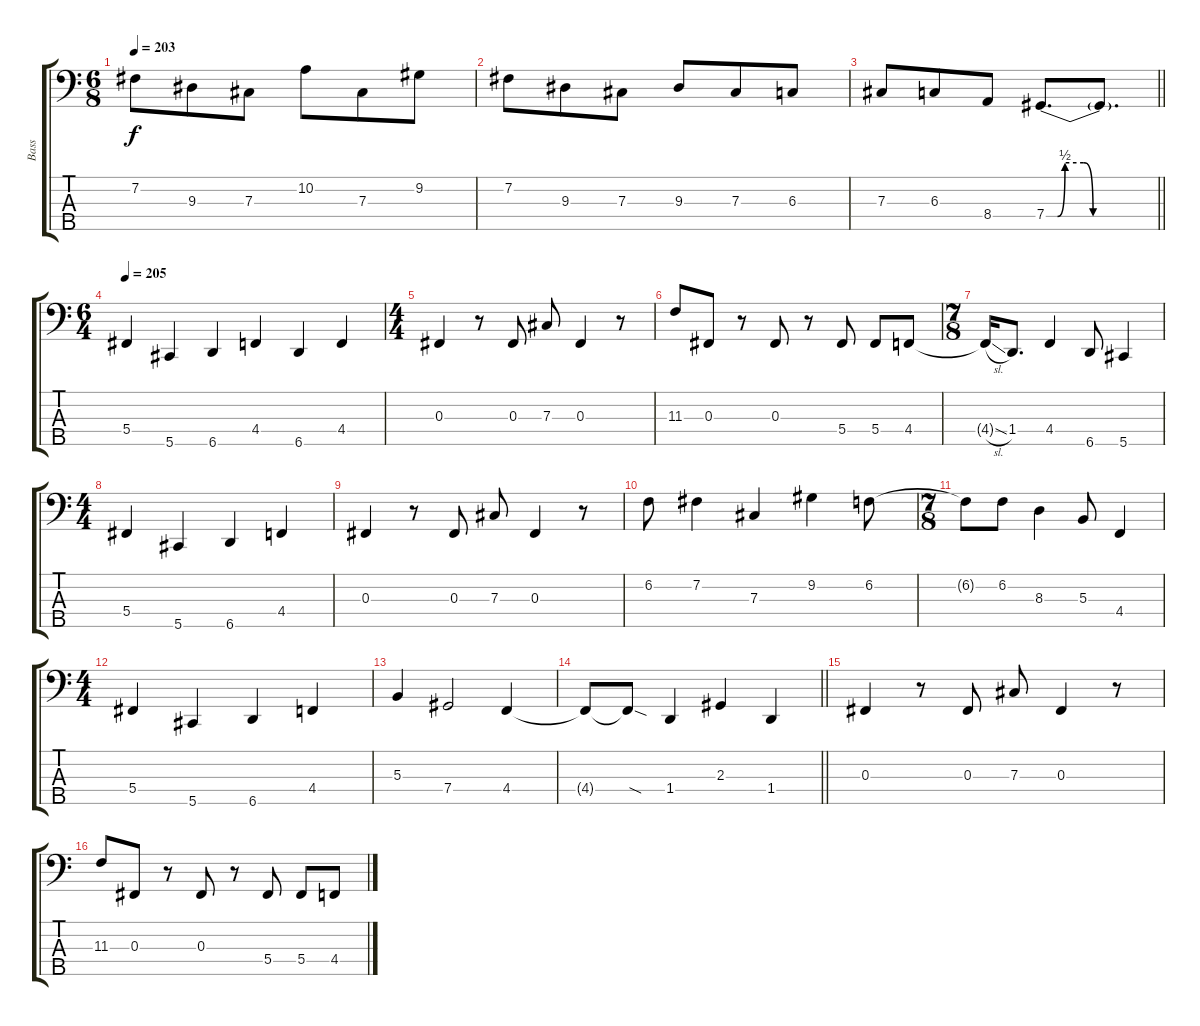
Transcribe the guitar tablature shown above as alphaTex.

\track ("Bass" "Bass") {instrument electricbassfinger}
\staff {score tabs}
\tuning (E2 B1 Gb1 Db1 Ab0) {hide}
\ts (6 8)
\tempo 203
\clef f4
\ks c
7.2.8{dy f} 9.3.8 7.3.8 10.2.8 7.3.8 9.2.8 |
7.2.8 9.3.8 7.3.8 9.3.8 7.3.8 6.3.8 |
\barLineRight lightlight
7.3.8 6.3.8 8.4.8 7.4{be (custom 0 0 6 0 10 2 20 2 25 0 60 0)}.8{d} 7.4{t}.8{d} |
\ts (6 4)
\tempo 205
5.4.4 5.5.4 6.5.4 4.4.4 6.5.4 4.4.4 |
\ts (4 4)
0.3.4 r.8 0.3.8 7.3.8 0.3.4 r.8 |
11.3.8 0.3.8 r.8 0.3.8 r.8 5.4.8 5.4.8 4.4.8 |
\ts (7 8)
4.4{sl t}.16 1.4.8{d} 4.4.4 6.5.8 5.5.4 |
\ts (4 4)
5.4.4 5.5.4 6.5.4 4.4.4 |
0.3.4 r.8 0.3.8 7.3.8 0.3.4 r.8 |
6.2.8 7.2.4 7.3.4 9.2.4 6.2.8 |
\ts (7 8)
6.2{t}.8 6.2.8 8.3.4 5.3.8 4.4.4 |
\ts (4 4)
5.4.4 5.5.4 6.5.4 4.4.4 |
5.3.4 7.4.2 4.4.4 |
\barLineRight lightlight
4.4{t}.8 4.4{sod t}.8 1.4.4 2.3.4 1.4.4 |
0.3.4 r.8 0.3.8 7.3.8 0.3.4 r.8 |
11.3.8 0.3.8 r.8 0.3.8 r.8 5.4.8 5.4.8 4.4.8
